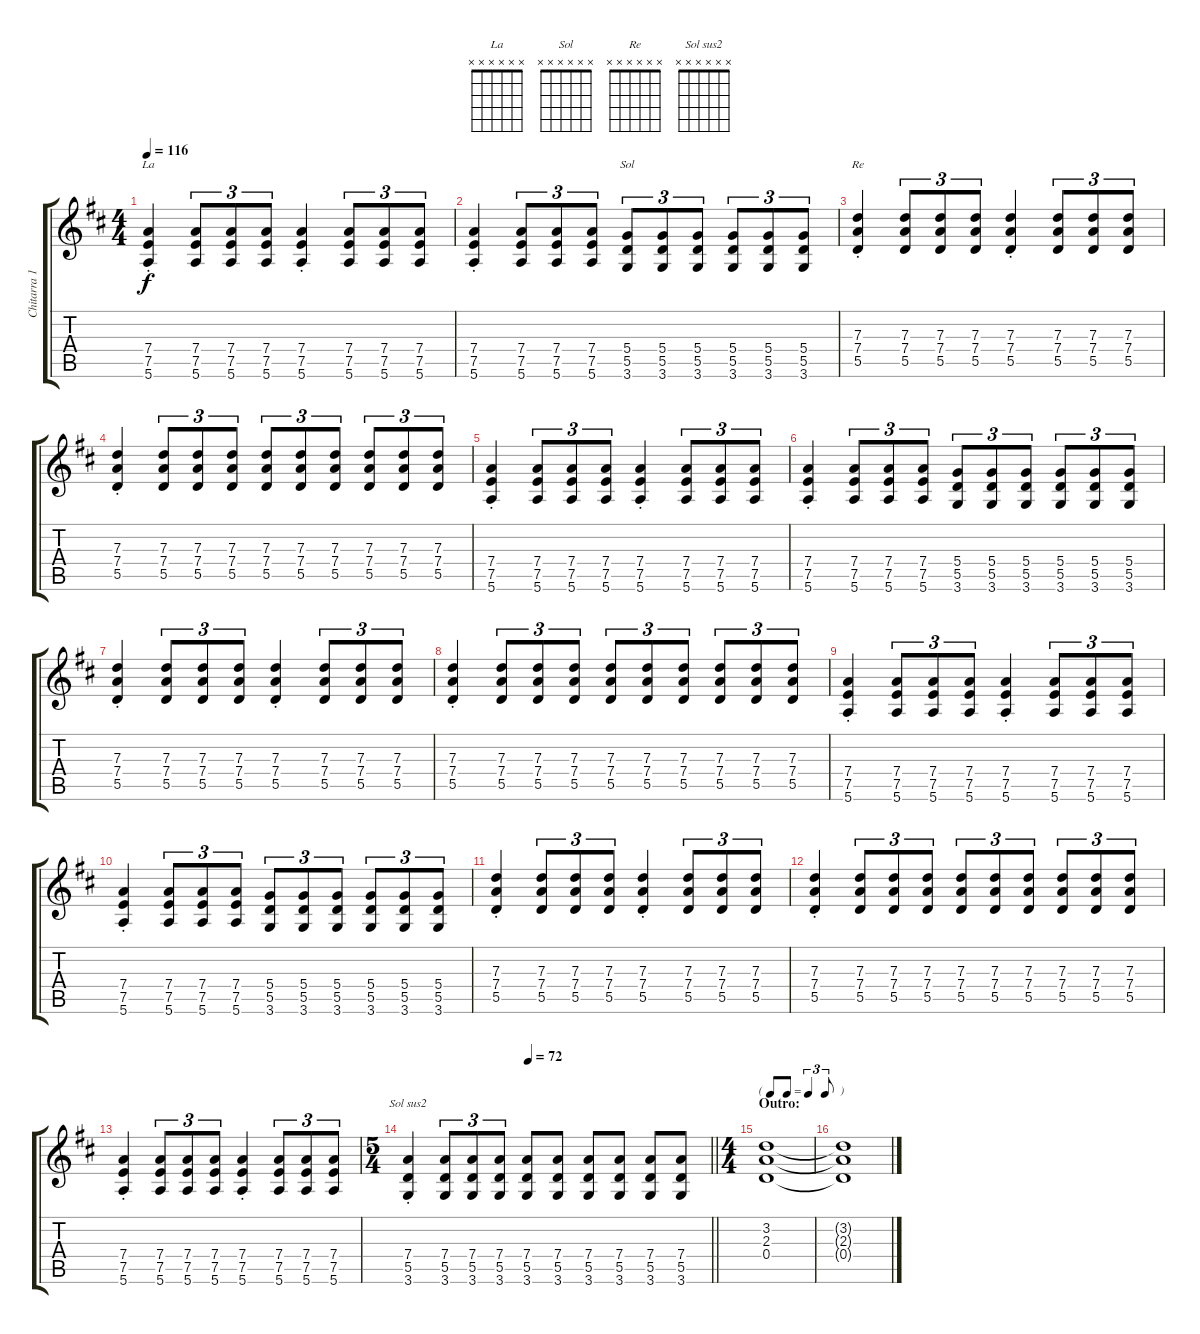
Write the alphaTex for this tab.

\track ("Chitarra 1" "Chitarra 1") {instrument distortionguitar}
\staff {score tabs}
\tuning (E4 B3 G3 D3 A2 E2) {hide}
\chord ("La" x x x x x x)
\chord ("Sol" x x x x x x)
\chord ("Re" x x x x x x)
\chord ("Sol sus2" x x x x x x)
\ts (4 4)
\tempo 116
\clef g2
\ks d
(7.4{st} 7.5{st} 5.6{st}).4{ch "La" dy f} (7.4 7.5 5.6).8{tu (3 2)} (7.4 7.5 5.6).8{tu (3 2)} (7.4 7.5 5.6).8{tu (3 2)} (7.4{st} 7.5{st} 5.6{st}).4 (7.4 7.5 5.6).8{tu (3 2)} (7.4 7.5 5.6).8{tu (3 2)} (7.4 7.5 5.6).8{tu (3 2)} |
(7.4{st} 7.5{st} 5.6{st}).4 (7.4 7.5 5.6).8{tu (3 2)} (7.4 7.5 5.6).8{tu (3 2)} (7.4 7.5 5.6).8{tu (3 2)} (5.4 5.5 3.6).8{tu (3 2) ch "Sol"} (5.4 5.5 3.6).8{tu (3 2)} (5.4 5.5 3.6).8{tu (3 2)} (5.4 5.5 3.6).8{tu (3 2)} (5.4 5.5 3.6).8{tu (3 2)} (5.4 5.5 3.6).8{tu (3 2)} |
(7.3{st} 7.4{st} 5.5{st}).4{ch "Re"} (7.3 7.4 5.5).8{tu (3 2)} (7.3 7.4 5.5).8{tu (3 2)} (7.3 7.4 5.5).8{tu (3 2)} (7.3{st} 7.4{st} 5.5{st}).4 (7.3 7.4 5.5).8{tu (3 2)} (7.3 7.4 5.5).8{tu (3 2)} (7.3 7.4 5.5).8{tu (3 2)} |
(7.3{st} 7.4{st} 5.5{st}).4 (7.3 7.4 5.5).8{tu (3 2)} (7.3 7.4 5.5).8{tu (3 2)} (7.3 7.4 5.5).8{tu (3 2)} (7.3 7.4 5.5).8{tu (3 2)} (7.3 7.4 5.5).8{tu (3 2)} (7.3 7.4 5.5).8{tu (3 2)} (7.3 7.4 5.5).8{tu (3 2)} (7.3 7.4 5.5).8{tu (3 2)} (7.3 7.4 5.5).8{tu (3 2)} |
(7.4{st} 7.5{st} 5.6{st}).4 (7.4 7.5 5.6).8{tu (3 2)} (7.4 7.5 5.6).8{tu (3 2)} (7.4 7.5 5.6).8{tu (3 2)} (7.4{st} 7.5{st} 5.6{st}).4 (7.4 7.5 5.6).8{tu (3 2)} (7.4 7.5 5.6).8{tu (3 2)} (7.4 7.5 5.6).8{tu (3 2)} |
(7.4{st} 7.5{st} 5.6{st}).4 (7.4 7.5 5.6).8{tu (3 2)} (7.4 7.5 5.6).8{tu (3 2)} (7.4 7.5 5.6).8{tu (3 2)} (5.4 5.5 3.6).8{tu (3 2)} (5.4 5.5 3.6).8{tu (3 2)} (5.4 5.5 3.6).8{tu (3 2)} (5.4 5.5 3.6).8{tu (3 2)} (5.4 5.5 3.6).8{tu (3 2)} (5.4 5.5 3.6).8{tu (3 2)} |
(7.3{st} 7.4{st} 5.5{st}).4 (7.3 7.4 5.5).8{tu (3 2)} (7.3 7.4 5.5).8{tu (3 2)} (7.3 7.4 5.5).8{tu (3 2)} (7.3{st} 7.4{st} 5.5{st}).4 (7.3 7.4 5.5).8{tu (3 2)} (7.3 7.4 5.5).8{tu (3 2)} (7.3 7.4 5.5).8{tu (3 2)} |
(7.3{st} 7.4{st} 5.5{st}).4 (7.3 7.4 5.5).8{tu (3 2)} (7.3 7.4 5.5).8{tu (3 2)} (7.3 7.4 5.5).8{tu (3 2)} (7.3 7.4 5.5).8{tu (3 2)} (7.3 7.4 5.5).8{tu (3 2)} (7.3 7.4 5.5).8{tu (3 2)} (7.3 7.4 5.5).8{tu (3 2)} (7.3 7.4 5.5).8{tu (3 2)} (7.3 7.4 5.5).8{tu (3 2)} |
(7.4{st} 7.5{st} 5.6{st}).4 (7.4 7.5 5.6).8{tu (3 2)} (7.4 7.5 5.6).8{tu (3 2)} (7.4 7.5 5.6).8{tu (3 2)} (7.4{st} 7.5{st} 5.6{st}).4 (7.4 7.5 5.6).8{tu (3 2)} (7.4 7.5 5.6).8{tu (3 2)} (7.4 7.5 5.6).8{tu (3 2)} |
(7.4{st} 7.5{st} 5.6{st}).4 (7.4 7.5 5.6).8{tu (3 2)} (7.4 7.5 5.6).8{tu (3 2)} (7.4 7.5 5.6).8{tu (3 2)} (5.4 5.5 3.6).8{tu (3 2)} (5.4 5.5 3.6).8{tu (3 2)} (5.4 5.5 3.6).8{tu (3 2)} (5.4 5.5 3.6).8{tu (3 2)} (5.4 5.5 3.6).8{tu (3 2)} (5.4 5.5 3.6).8{tu (3 2)} |
(7.3{st} 7.4{st} 5.5{st}).4 (7.3 7.4 5.5).8{tu (3 2)} (7.3 7.4 5.5).8{tu (3 2)} (7.3 7.4 5.5).8{tu (3 2)} (7.3{st} 7.4{st} 5.5{st}).4 (7.3 7.4 5.5).8{tu (3 2)} (7.3 7.4 5.5).8{tu (3 2)} (7.3 7.4 5.5).8{tu (3 2)} |
(7.3{st} 7.4{st} 5.5{st}).4 (7.3 7.4 5.5).8{tu (3 2)} (7.3 7.4 5.5).8{tu (3 2)} (7.3 7.4 5.5).8{tu (3 2)} (7.3 7.4 5.5).8{tu (3 2)} (7.3 7.4 5.5).8{tu (3 2)} (7.3 7.4 5.5).8{tu (3 2)} (7.3 7.4 5.5).8{tu (3 2)} (7.3 7.4 5.5).8{tu (3 2)} (7.3 7.4 5.5).8{tu (3 2)} |
(7.4{st} 7.5{st} 5.6{st}).4 (7.4 7.5 5.6).8{tu (3 2)} (7.4 7.5 5.6).8{tu (3 2)} (7.4 7.5 5.6).8{tu (3 2)} (7.4{st} 7.5{st} 5.6{st}).4 (7.4 7.5 5.6).8{tu (3 2)} (7.4 7.5 5.6).8{tu (3 2)} (7.4 7.5 5.6).8{tu (3 2)} |
\ts (5 4)
\tempo (72 0.4)
\barLineRight lightlight
(7.4{st} 5.5{st} 3.6{st}).4{ch "Sol sus2"} (7.4 5.5 3.6).8{tu (3 2)} (7.4 5.5 3.6).8{tu (3 2)} (7.4 5.5 3.6).8{tu (3 2)} (7.4 5.5 3.6).8 (7.4 5.5 3.6).8 (7.4 5.5 3.6).8 (7.4 5.5 3.6).8 (7.4 5.5 3.6).8 (7.4 5.5 3.6).8 |
\ts (4 4)
\tf triplet8th
\section ("" "Outro:")
(3.2 2.3 0.4).1{volume 0} |
(3.2{t} 2.3{t} 0.4{t}).1
